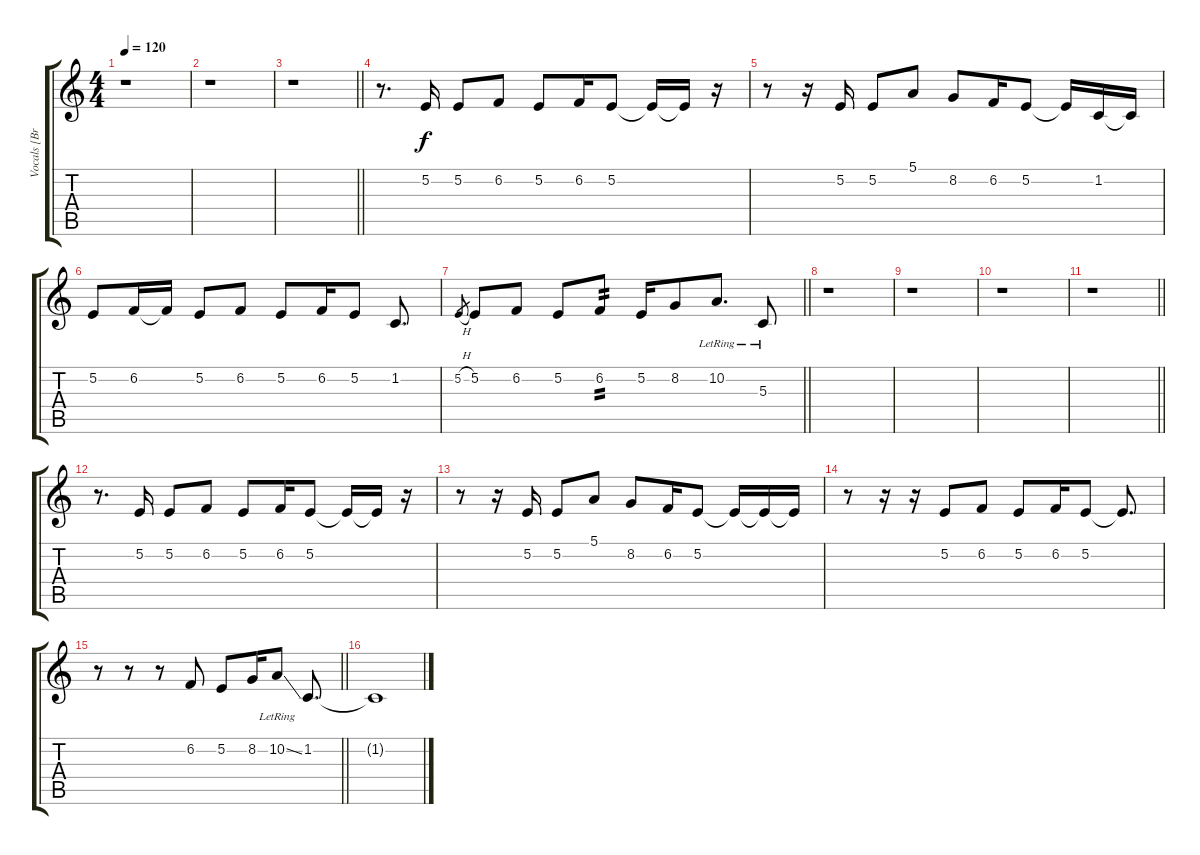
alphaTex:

\track ("Vocals [Bret]" "Vocals [Br") {instrument englishhorn}
\staff {score tabs}
\tuning (E4 B3 G3 D3 A2 E2) {hide}
\ts (4 4)
\tempo 120
\clef g2
\ks c
r.1{dy f} |
r.1 |
\barLineRight lightlight
r.1 |
r.8{d} 5.2.16 5.2.8 6.2.8 5.2.8 6.2.16 5.2.8 5.2{t}.16 5.2{t}.16 r.16 |
r.8 r.16 5.2.16 5.2.8 5.1.8 8.2.8 6.2.16 5.2.8 5.2{t}.16 1.2.16 1.2{t}.16 |
5.2.8 6.2.16 6.2{t}.16 5.2.8 6.2.8 5.2.8 6.2.16 5.2.8 1.2.8{d} |
\barLineRight lightlight
5.2{h}.8{gr} 5.2.8 6.2.8 5.2.8 6.2.8{tp 2} 5.2.16 8.2.8 10.2{lr}.8{d} 5.3{lr}.8 |
r.1 |
r.1 |
r.1 |
\barLineRight lightlight
r.1 |
r.8{d} 5.2.16 5.2.8 6.2.8 5.2.8 6.2.16 5.2.8 5.2{t}.16 5.2{t}.16 r.16 |
r.8 r.16 5.2.16 5.2.8 5.1.8 8.2.8 6.2.16 5.2.8 5.2{t}.16 5.2{t}.16 5.2{t}.16 |
r.8 r.16 r.16 5.2.8 6.2.8 5.2.8 6.2.16 5.2.8 5.2{t}.8{d} |
\barLineRight lightlight
r.8 r.8 r.8 6.2.8 5.2.8 8.2.16 10.2{ss lr}.8 1.2.8{d} |
1.2{t}.1{volume 0}
